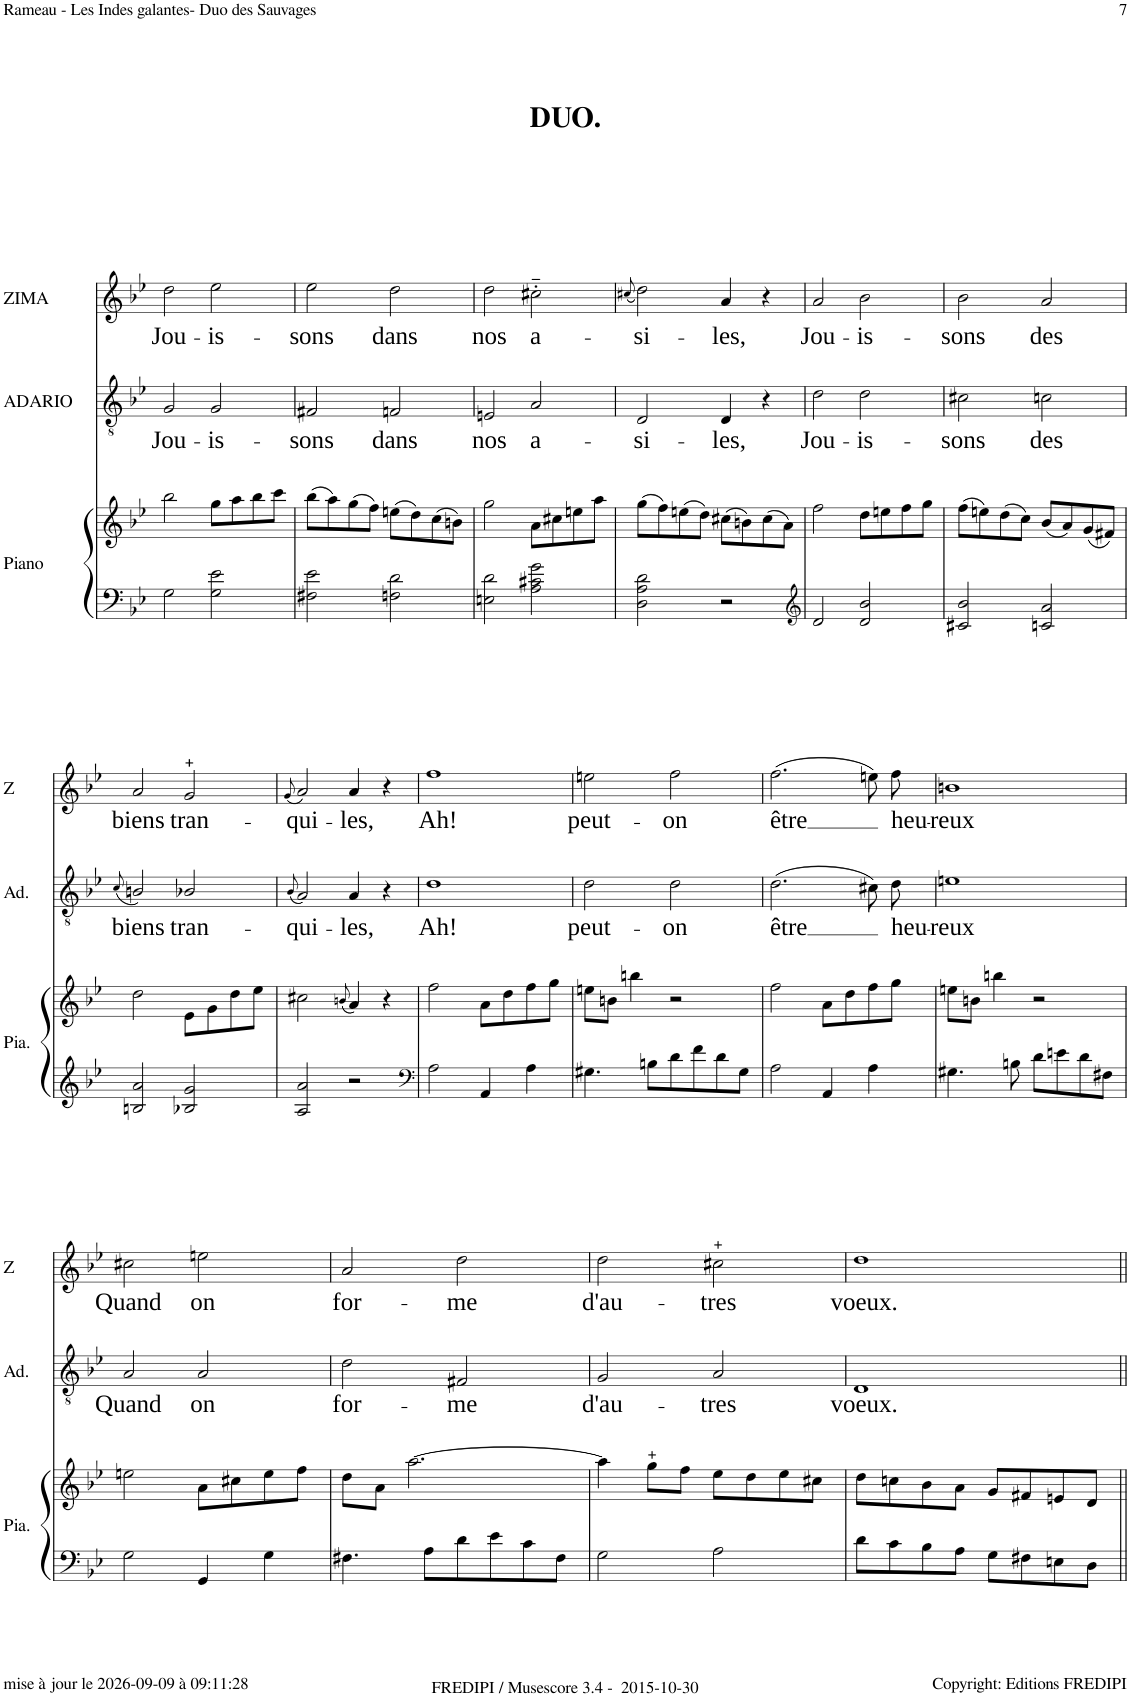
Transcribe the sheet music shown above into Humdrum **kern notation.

**kern	**kern	**kern	**text	**kern	**text
*part3	*part3	*part2	*part2	*part1	*part1
*staff4	*staff3	*staff2	*staff2	*staff1	*staff1
*I"Piano	*	*I"ADARIO	*	*I"ZIMA	*
*I'Pia.	*	*I'Ad.	*	*I'Z	*
!!LO:PB:g=z
*clefF4	*clefG2	*clefGv2	*	*clefG2	*
*k[b-e-]	*k[b-e-]	*k[b-e-]	*	*k[b-e-]	*
*M2/2	*M2/2	*M2/2	*	*M2/2	*
=65	=65	=65	=65	=65	=65
!	!	!	!LO:LY:b	!	!LO:LY:b
2G\	2bb-\	2G/	Jou-	2dd\	Jou-
!	!	!	!LO:LY:b	!	!LO:LY:b
2G\ 2e-\	8gg\L	2G/	-is-	2ee-\	-is-
.	8aa\	.	.	.	.
.	8bb-\	.	.	.	.
.	8ccc\J	.	.	.	.
=66	=66	=66	=66	=66	=66
!	!	!	!LO:LY:b	!	!LO:LY:b
2F#X\ 2e-\	(8bb-\L	2F#X/	-sons	2ee-\	-sons
.	8aa\)	.	.	.	.
.	(8gg\	.	.	.	.
.	8ff\J)	.	.	.	.
!	!	!	!LO:LY:b	!	!LO:LY:b
2Fn\ 2d\	(8een\L	2Fn/	dans	2dd\	dans
.	8dd\)	.	.	.	.
.	(8cc\	.	.	.	.
.	8bn\J)	.	.	.	.
=67	=67	=67	=67	=67	=67
!	!	!	!LO:LY:b	!	!LO:LY:b
2En\ 2d\	2gg\	2En/	nos	2dd\	nos
!	!	!	!LO:LY:b	!	!LO:LY:b
2A\ 2c#X\ 2g\	8a\L	2A/	a-	2cc#X'~\	a-
.	8cc#X\	.	.	.	.
.	8een\	.	.	.	.
.	8aa\J	.	.	.	.
=68	=68	=68	=68	=68	=68
.	.	.	.	(8qcc#X/	.
!	!	!	!LO:LY:b	!	!LO:LY:b
2D\ 2A\ 2d\	(8gg\L	2D/	-si-	2dd\)	-si-
.	8ff\)	.	.	.	.
.	(8een\	.	.	.	.
.	8dd\J)	.	.	.	.
!	!	!	!LO:LY:b	!	!LO:LY:b
2r	(8cc#X\L	4D/	-les,	4a/	-les,
.	8bn\)	.	.	.	.
.	(8cc#\	4r	.	4r	.
.	8a\J)	.	.	.	.
=69	=69	=69	=69	=69	=69
*clefG2	*	*	*	*	*
!	!	!	!LO:LY:b	!	!LO:LY:b
2d/	2ff\	2d\	Jou-	2a/	Jou-
!	!	!	!LO:LY:b	!	!LO:LY:b
2d/ 2b-/	8dd\L	2d\	-is-	2b-\	-is-
.	8een\	.	.	.	.
.	8ff\	.	.	.	.
.	8gg\J	.	.	.	.
=70	=70	=70	=70	=70	=70
!	!	!	!LO:LY:b	!	!LO:LY:b
2c#X/ 2b-/	(8ff\L	2c#X\	-sons	2b-\	-sons
.	8een\)	.	.	.	.
.	(8dd\	.	.	.	.
.	8cc\J)	.	.	.	.
!	!	!	!LO:LY:b	!	!LO:LY:b
2cn/ 2a/	(8b-/L	2cn\	des	2a/	des
.	8a/)	.	.	.	.
.	(8g/	.	.	.	.
.	8f#X/J)	.	.	.	.
!!LO:LB:g=z
=71	=71	=71	=71	=71	=71
.	.	(8qc/	.	.	.
!	!	!	!LO:LY:b	!	!LO:LY:b
2Bn/ 2a/	2dd\	2Bn/)	biens	2a/	biens
!	!	!	!LO:LY:b	!	!LO:LY:b
2B-X/ 2g/	8e-\L	2B-X/	tran-	2g/	tran-
.	8g\	.	.	.	.
.	8dd\	.	.	.	.
.	8ee-\J	.	.	.	.
=72	=72	=72	=72	=72	=72
.	.	(8qB-/	.	(8qg/	.
!	!	!	!LO:LY:b	!	!LO:LY:b
2A/ 2a/	2cc#X\	2A/)	-qui-	2a/)	-qui-
.	(8qbn/	.	.	.	.
!	!	!	!LO:LY:b	!	!LO:LY:b
2r	4a/)	4A/	-les,	4a/	-les,
.	4r	4r	.	4r	.
=73	=73	=73	=73	=73	=73
*clefF4	*	*	*	*	*
!	!	!	!LO:LY:b	!	!LO:LY:b
2A\	2ff\	1d	Ah!	1ff	Ah!
4AA/	8a\L	.	.	.	.
.	8dd\	.	.	.	.
4A\	8ff\	.	.	.	.
.	8gg\J	.	.	.	.
=74	=74	=74	=74	=74	=74
!	!	!	!LO:LY:b	!	!LO:LY:b
4.G#X\	8een\L	2d\	peut-	2een\	peut-
.	8bn\J	.	.	.	.
.	4bbn\	.	.	.	.
8Bn\L	.	.	.	.	.
!	!	!	!LO:LY:b	!	!LO:LY:b
8d\	2r	2d\	-on	2ff\	-on
8f\	.	.	.	.	.
8d\	.	.	.	.	.
8G#\J	.	.	.	.	.
=75	=75	=75	=75	=75	=75
!	!	!	!LO:LY:b	!	!LO:LY:b
2A\	2ff\	(2.d\	être	(2.ff\	être
4AA/	8a\L	.	.	.	.
.	8dd\	.	.	.	.
4A\	8ff\	8c#X\L)	.	8een\L)	.
!	!	!	!LO:LY:b	!	!LO:LY:b
.	8gg\J	8d\J	heu-	8ff\J	heu-
=76	=76	=76	=76	=76	=76
!	!	!	!LO:LY:b	!	!LO:LY:b
4.G#X\	8een\L	1en	-reux	1bn	-reux
.	8bn\J	.	.	.	.
.	4bbn\	.	.	.	.
8Bn\	.	.	.	.	.
8d\L	2r	.	.	.	.
8en\	.	.	.	.	.
8d\	.	.	.	.	.
8F#X\J	.	.	.	.	.
!!LO:LB:g=z
=77	=77	=77	=77	=77	=77
!	!	!	!LO:LY:b	!	!LO:LY:b
2G\	2een\	2A/	Quand	2cc#X\	Quand
!	!	!	!LO:LY:b	!	!LO:LY:b
4GG/	8a\L	2A/	on	2een\	on
.	8cc#X\	.	.	.	.
4G\	8ee\	.	.	.	.
.	8ff\J	.	.	.	.
=78	=78	=78	=78	=78	=78
!	!	!	!LO:LY:b	!	!LO:LY:b
4.F#X\	8dd\L	2d\	for-	2a/	for-
.	8a\J	.	.	.	.
.	[2.aa\	.	.	.	.
8A\L	.	.	.	.	.
!	!	!	!LO:LY:b	!	!LO:LY:b
8d\	.	2F#X/	-me	2dd\	-me
8e-\	.	.	.	.	.
8c\	.	.	.	.	.
8F#\J	.	.	.	.	.
=79	=79	=79	=79	=79	=79
!	!	!	!LO:LY:b	!	!LO:LY:b
2G\	4aa\]	2G/	d'au-	2dd\	d'au-
.	8gg\L	.	.	.	.
.	8ff\J	.	.	.	.
!	!	!	!LO:LY:b	!	!LO:LY:b
2A\	8ee-\L	2A/	-tres	2cc#X\	-tres
.	8dd\	.	.	.	.
.	8ee-\	.	.	.	.
.	8cc#X\J	.	.	.	.
=80	=80	=80	=80	=80	=80
!	!	!	!LO:LY:b	!	!LO:LY:b
8d\L	8dd\L	1D	voeux.	1dd	voeux.
8c\	8ccn\	.	.	.	.
8B-\	8b-\	.	.	.	.
8A\J	8a\J	.	.	.	.
8G\L	8g/L	.	.	.	.
8F#X\	8f#X/	.	.	.	.
8En\	8en/	.	.	.	.
8D\J	8d/J	.	.	.	.
=||	=||	=||	=||	=||	=||
*-	*-	*-	*-	*-	*-
